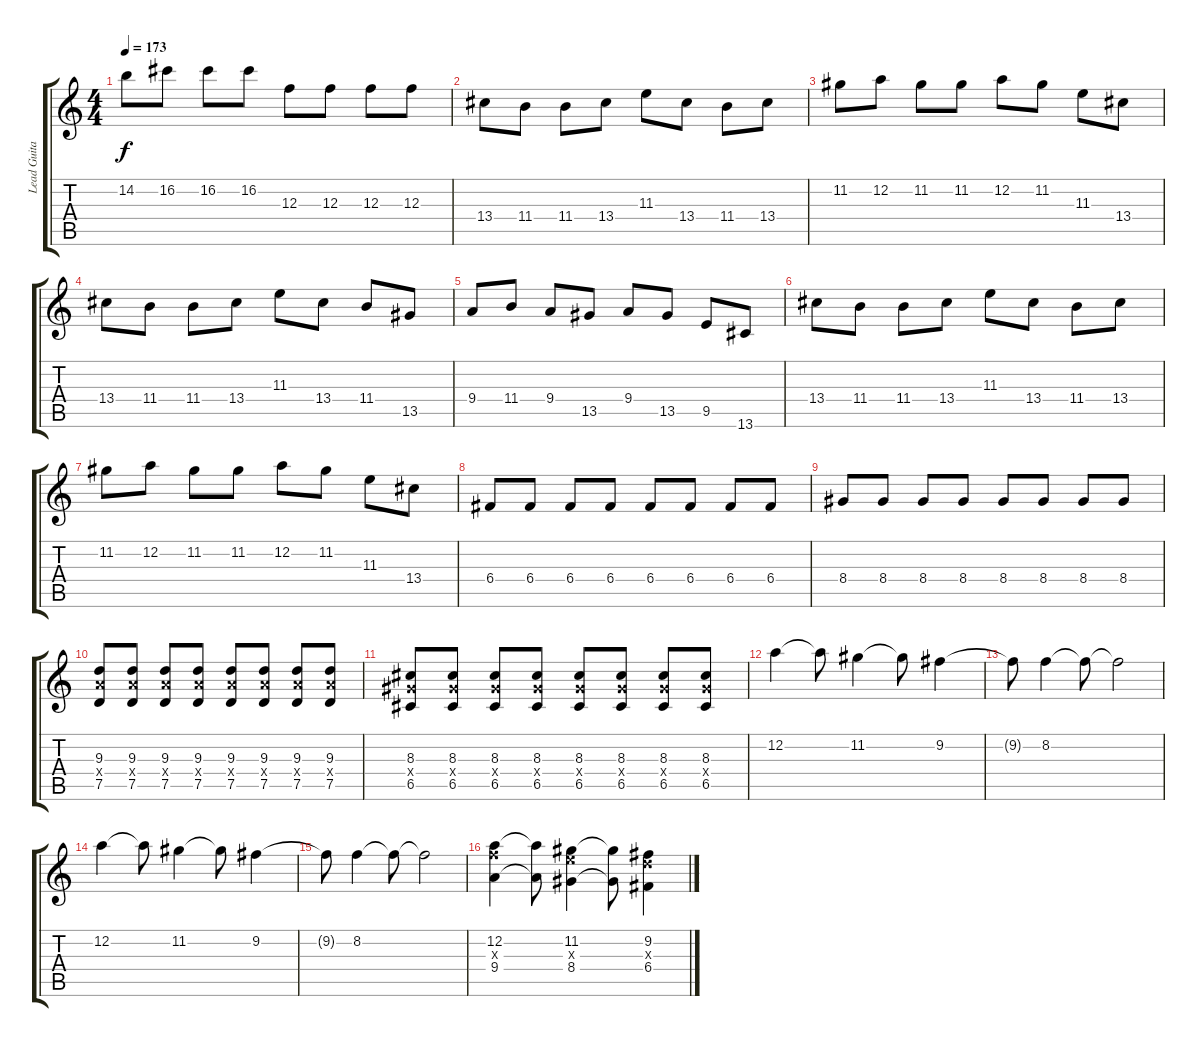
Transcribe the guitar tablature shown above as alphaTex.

\track ("Lead Guitar" "Lead Guita") {instrument distortionguitar}
\staff {score tabs}
\tuning (D4 A3 F3 C3 G2 C2) {hide}
\ts (4 4)
\tempo 173
\clef g2
\ks c
14.2.8{dy f} 16.2.8 16.2.8 16.2.8 12.3.8 12.3.8 12.3.8 12.3.8 |
13.4.8 11.4.8 11.4.8 13.4.8 11.3.8 13.4.8 11.4.8 13.4.8 |
11.2.8 12.2.8 11.2.8 11.2.8 12.2.8 11.2.8 11.3.8 13.4.8 |
13.4.8 11.4.8 11.4.8 13.4.8 11.3.8 13.4.8 11.4.8 13.5.8 |
9.4.8 11.4.8 9.4.8 13.5.8 9.4.8 13.5.8 9.5.8 13.6.8 |
13.4.8 11.4.8 11.4.8 13.4.8 11.3.8 13.4.8 11.4.8 13.4.8 |
11.2.8 12.2.8 11.2.8 11.2.8 12.2.8 11.2.8 11.3.8 13.4.8 |
6.4.8 6.4.8 6.4.8 6.4.8 6.4.8 6.4.8 6.4.8 6.4.8 |
8.4.8 8.4.8 8.4.8 8.4.8 8.4.8 8.4.8 8.4.8 8.4.8 |
(9.3 9.4{x} 7.5).8 (9.3 9.4{x} 7.5).8 (9.3 9.4{x} 7.5).8 (9.3 9.4{x} 7.5).8 (9.3 9.4{x} 7.5).8 (9.3 9.4{x} 7.5).8 (9.3 9.4{x} 7.5).8 (9.3 9.4{x} 7.5).8 |
(8.3 8.4{x} 6.5).8 (8.3 8.4{x} 6.5).8 (8.3 8.4{x} 6.5).8 (8.3 8.4{x} 6.5).8 (8.3 8.4{x} 6.5).8 (8.3 8.4{x} 6.5).8 (8.3 8.4{x} 6.5).8 (8.3 8.4{x} 6.5).8 |
12.2.4 12.2{t}.8 11.2.4 11.2{t}.8 9.2.4 |
9.2{t}.8 8.2.4 8.2{t}.8 8.2{t}.2 |
12.2.4 12.2{t}.8 11.2.4 11.2{t}.8 9.2.4 |
9.2{t}.8 8.2.4 8.2{t}.8 8.2{t}.2 |
(12.2 12.3{x} 9.4).4 (12.2{t} 9.4{t}).8 (11.2 11.3{x} 8.4).4 (11.2{t} 8.4{t}).8 (9.2 9.3{x} 6.4).4
